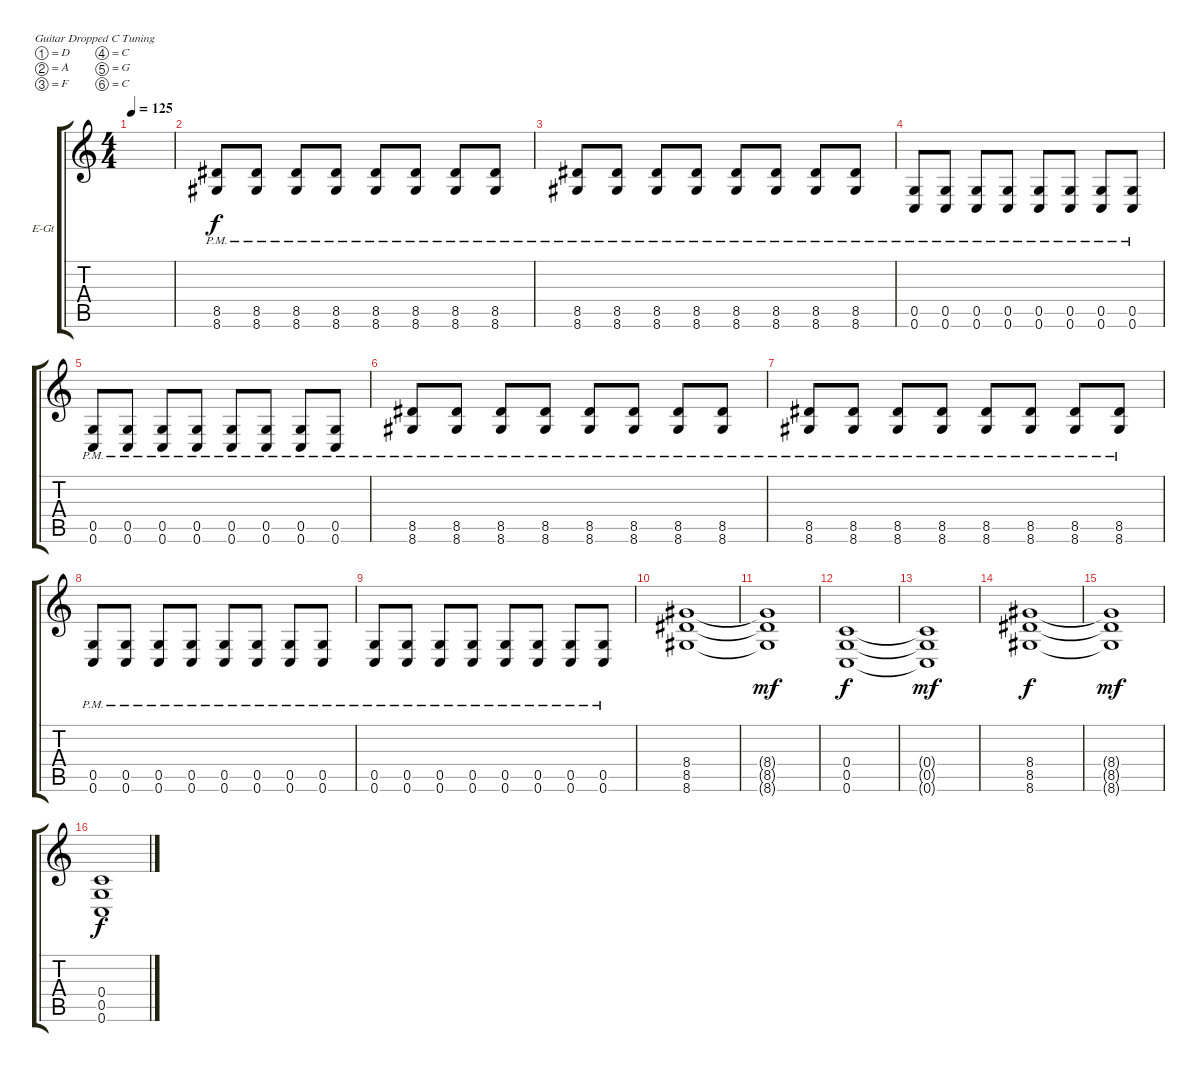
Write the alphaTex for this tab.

\defaultSystemsLayout 4
\bracketExtendMode groupsimilarinstruments
\firstSystemTrackNameOrientation horizontal
\otherSystemsTrackNameOrientation horizontal
\track ("Electric Guitar" "E-Gt") {instrument overdrivenguitar}
\staff {score tabs}
\tuning (D4 A3 F3 C3 G2 C2)
\ts (4 4)
\tempo 125
\clef g2
\ks c
|
(8.6{pm} 8.5{pm}).8 (8.6{pm} 8.5{pm}).8 (8.6{pm} 8.5{pm}).8 (8.6{pm} 8.5{pm}).8 (8.6{pm} 8.5{pm}).8 (8.6{pm} 8.5{pm}).8 (8.6{pm} 8.5{pm}).8 (8.6{pm} 8.5{pm}).8 |
(8.6{pm} 8.5{pm}).8 (8.6{pm} 8.5{pm}).8 (8.6{pm} 8.5{pm}).8 (8.6{pm} 8.5{pm}).8 (8.6{pm} 8.5{pm}).8 (8.6{pm} 8.5{pm}).8 (8.6{pm} 8.5{pm}).8 (8.6{pm} 8.5{pm}).8 |
(0.6{pm} 0.5{pm}).8 (0.6{pm} 0.5{pm}).8 (0.6{pm} 0.5{pm}).8 (0.6{pm} 0.5{pm}).8 (0.6{pm} 0.5{pm}).8 (0.6{pm} 0.5{pm}).8 (0.6{pm} 0.5{pm}).8 (0.6{pm} 0.5{pm}).8 |
(0.6{pm} 0.5{pm}).8 (0.6{pm} 0.5{pm}).8 (0.6{pm} 0.5{pm}).8 (0.6{pm} 0.5{pm}).8 (0.6{pm} 0.5{pm}).8 (0.6{pm} 0.5{pm}).8 (0.6{pm} 0.5{pm}).8 (0.6{pm} 0.5{pm}).8 |
(8.6{pm} 8.5{pm}).8 (8.6{pm} 8.5{pm}).8 (8.6{pm} 8.5{pm}).8 (8.6{pm} 8.5{pm}).8 (8.6{pm} 8.5{pm}).8 (8.6{pm} 8.5{pm}).8 (8.6{pm} 8.5{pm}).8 (8.6{pm} 8.5{pm}).8 |
(8.6{pm} 8.5{pm}).8 (8.6{pm} 8.5{pm}).8 (8.6{pm} 8.5{pm}).8 (8.6{pm} 8.5{pm}).8 (8.6{pm} 8.5{pm}).8 (8.6{pm} 8.5{pm}).8 (8.6{pm} 8.5{pm}).8 (8.6{pm} 8.5{pm}).8 |
(0.6{pm} 0.5{pm}).8 (0.6{pm} 0.5{pm}).8 (0.6{pm} 0.5{pm}).8 (0.6{pm} 0.5{pm}).8 (0.6{pm} 0.5{pm}).8 (0.6{pm} 0.5{pm}).8 (0.6{pm} 0.5{pm}).8 (0.6{pm} 0.5{pm}).8 |
(0.6{pm} 0.5{pm}).8 (0.6{pm} 0.5{pm}).8 (0.6{pm} 0.5{pm}).8 (0.6{pm} 0.5{pm}).8 (0.6{pm} 0.5{pm}).8 (0.6{pm} 0.5{pm}).8 (0.6{pm} 0.5{pm}).8 (0.6{pm} 0.5{pm}).8 |
(8.6 8.5 8.4).1{dy f} |
(8.6{t} 8.5{t} 8.4{t}).1{dy mf} |
(0.6 0.5 0.4).1{dy f} |
(0.6{t} 0.5{t} 0.4{t}).1{dy mf} |
(8.6 8.5 8.4).1{dy f} |
(8.6{t} 8.5{t} 8.4{t}).1{dy mf} |
(0.6 0.5 0.4).1{dy f}
